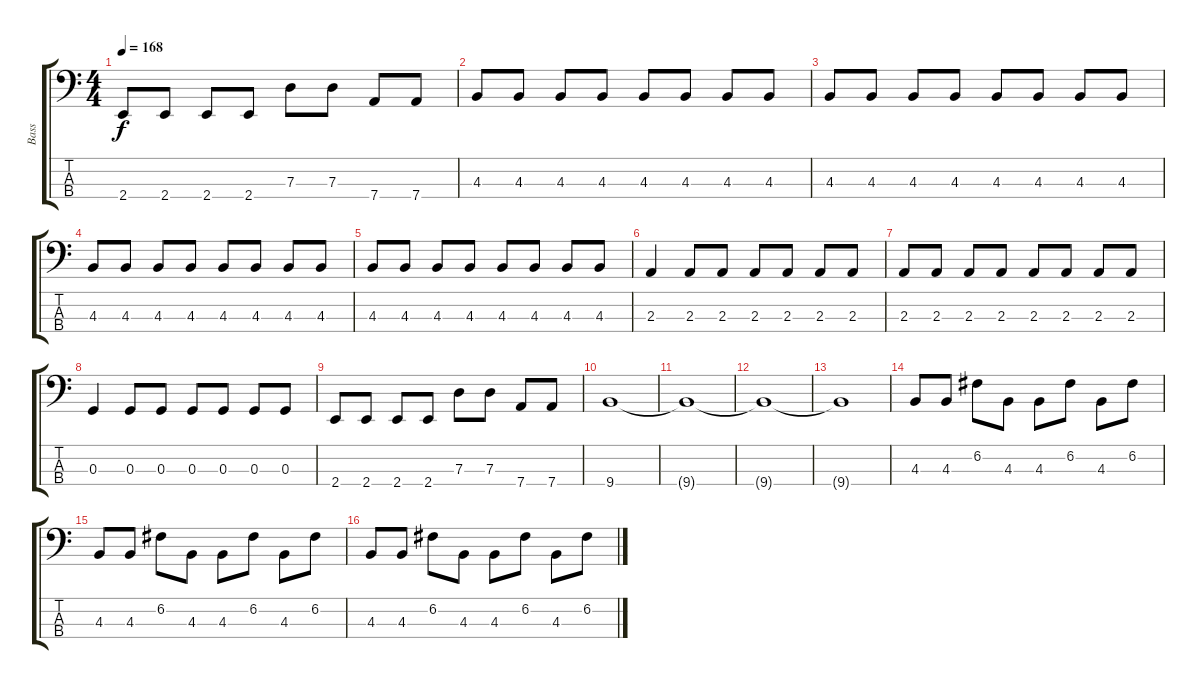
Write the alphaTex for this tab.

\track ("Bass" "Bass") {instrument electricbasspick}
\staff {score tabs}
\tuning (F2 C2 G1 D1) {hide}
\ts (4 4)
\tempo 168
\clef f4
\ks c
2.4.8{dy f} 2.4.8 2.4.8 2.4.8 7.3.8 7.3.8 7.4.8 7.4.8 |
4.3.8 4.3.8 4.3.8 4.3.8 4.3.8 4.3.8 4.3.8 4.3.8 |
4.3.8 4.3.8 4.3.8 4.3.8 4.3.8 4.3.8 4.3.8 4.3.8 |
4.3.8 4.3.8 4.3.8 4.3.8 4.3.8 4.3.8 4.3.8 4.3.8 |
4.3.8 4.3.8 4.3.8 4.3.8 4.3.8 4.3.8 4.3.8 4.3.8 |
2.3.4 2.3.8 2.3.8 2.3.8 2.3.8 2.3.8 2.3.8 |
2.3.8 2.3.8 2.3.8 2.3.8 2.3.8 2.3.8 2.3.8 2.3.8 |
0.3.4 0.3.8 0.3.8 0.3.8 0.3.8 0.3.8 0.3.8 |
2.4.8 2.4.8 2.4.8 2.4.8 7.3.8 7.3.8 7.4.8 7.4.8 |
9.4.1 |
9.4{t}.1 |
9.4{t}.1 |
9.4{t}.1 |
4.3.8 4.3.8 6.2.8 4.3.8 4.3.8 6.2.8 4.3.8 6.2.8 |
4.3.8 4.3.8 6.2.8 4.3.8 4.3.8 6.2.8 4.3.8 6.2.8 |
4.3.8 4.3.8 6.2.8 4.3.8 4.3.8 6.2.8 4.3.8 6.2.8
